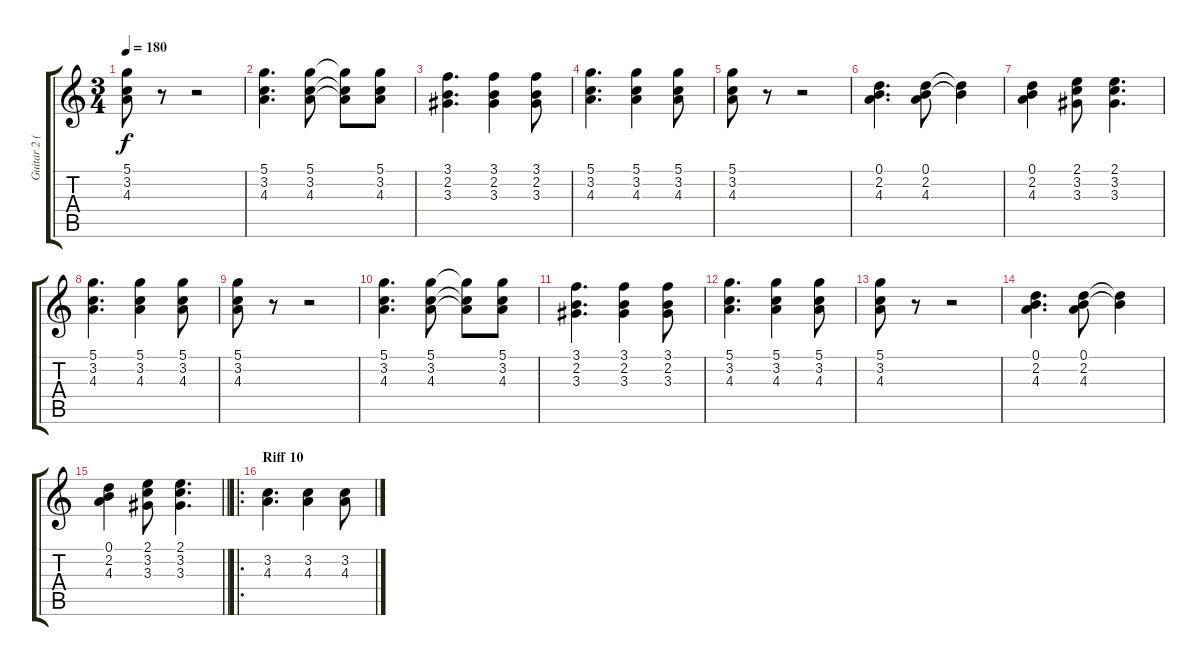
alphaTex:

\track ("Guitar 2 (Right)" "Guitar 2 (") {instrument acousticguitarsteel}
\staff {score tabs}
\tuning (D4 A3 F3 C3 G2 D2) {hide}
\ts (3 4)
\tempo 180
\clef g2
\ks c
(5.1 3.2 4.3).8{dy f} r.8 r.2 |
(5.1 3.2 4.3).4{d} (5.1 3.2 4.3).8 (5.1{t} 3.2{t} 4.3{t}).8 (5.1 3.2 4.3).8 |
(3.1 2.2 3.3).4{d} (3.1 2.2 3.3).4 (3.1 2.2 3.3).8 |
(5.1 3.2 4.3).4{d} (5.1 3.2 4.3).4 (5.1 3.2 4.3).8 |
(5.1 3.2 4.3).8 r.8 r.2 |
(0.1 2.2 4.3).4{d} (0.1 2.2 4.3).8 (0.1{t} 2.2{t}).4 |
(0.1 2.2 4.3).4 (2.1 3.2 3.3).8 (2.1 3.2 3.3).4{d} |
(5.1 3.2 4.3).4{d} (5.1 3.2 4.3).4 (5.1 3.2 4.3).8 |
(5.1 3.2 4.3).8 r.8 r.2 |
(5.1 3.2 4.3).4{d} (5.1 3.2 4.3).8 (5.1{t} 3.2{t} 4.3{t}).8 (5.1 3.2 4.3).8 |
(3.1 2.2 3.3).4{d} (3.1 2.2 3.3).4 (3.1 2.2 3.3).8 |
(5.1 3.2 4.3).4{d} (5.1 3.2 4.3).4 (5.1 3.2 4.3).8 |
(5.1 3.2 4.3).8 r.8 r.2 |
(0.1 2.2 4.3).4{d} (0.1 2.2 4.3).8 (0.1{t} 2.2{t}).4 |
\barLineRight lightlight
(0.1 2.2 4.3).4 (2.1 3.2 3.3).8 (2.1 3.2 3.3).4{d} |
\ro
\section ("" "Riff 10")
(3.2 4.3).4{d} (3.2 4.3).4 (3.2 4.3).8
